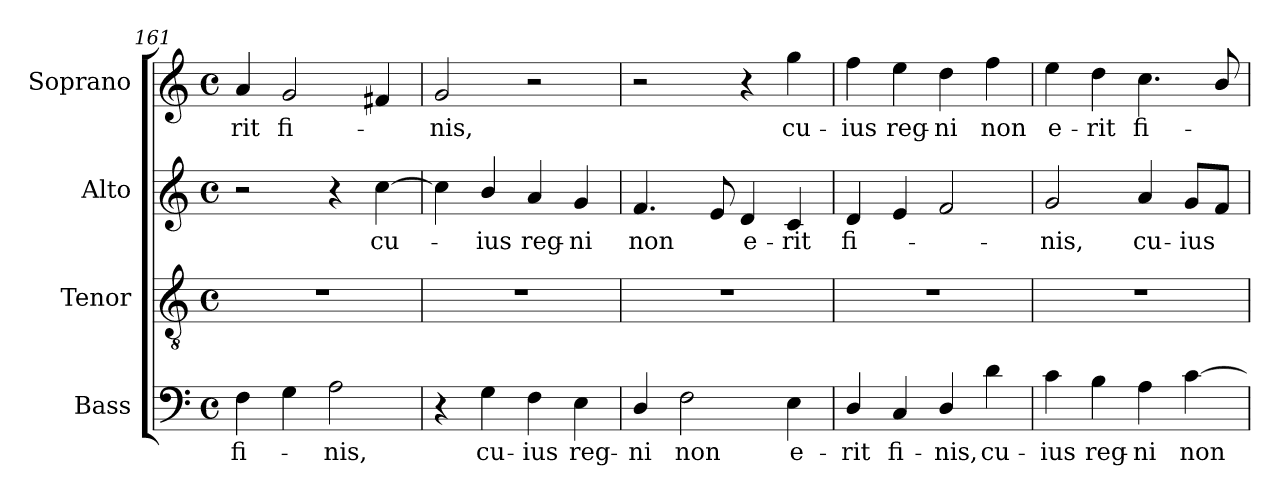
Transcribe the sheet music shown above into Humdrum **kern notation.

**kern	**text	**kern	**kern	**text	**kern	**text
*part4	*part4	*part3	*part2	*part2	*part1	*part1
*staff4	*staff4	*staff3	*staff2	*staff2	*staff1	*staff1
*I"Bass	*	*I"Tenor	*I"Alto	*	*I"Soprano	*
*I'B.	*	*I'T.	*I'A.	*	*I'S.	*
*clefF4	*	*clefGv2	*clefG2	*	*clefG2	*
*	*	*ITrd7c12	*	*	*	*
*k[]	*	*k[]	*k[]	*	*k[]	*
*C:	*	*C:	*C:	*	*C:	*
*M4/4	*	*M4/4	*M4/4	*	*M4/4	*
*met(c)	*	*met(c)	*met(c)	*	*met(c)	*
=161	=161	=161	=161	=161	=161	=161
!	!LO:LY:b:color=#000000	!	!	!	!	!
!	!	!	!	!	!	!LO:LY:b:color=#000000
4Fi\	fi-	1r	2r	.	4ai/	-rit
!	!	!	!	!	!	!LO:LY:b:color=#000000
4Gi\	.	.	.	.	2gi/	fi-
!	!LO:LY:b:color=#000000	!	!	!	!	!
2Ai\	-nis,	.	4r	.	.	.
!	!	!	!	!LO:LY:b:color=#000000	!	!
.	.	.	[4cci\	cu-	4f#i/	.
=162	=162	=162	=162	=162	=162	=162
!	!	!	!	!	!	!LO:LY:b:color=#000000
4r	.	1r	4cci\]	.	2gi/	-nis,
!	!LO:LY:b:color=#000000	!	!	!	!	!
!	!	!	!	!LO:LY:b:color=#000000	!	!
4Gi\	cu-	.	4bi/	-ius	.	.
!	!LO:LY:b:color=#000000	!	!	!	!	!
!	!	!	!	!LO:LY:b:color=#000000	!	!
4Fi\	-ius	.	4ai/	reg-	2r	.
!	!LO:LY:b:color=#000000	!	!	!	!	!
!	!	!	!	!LO:LY:b:color=#000000	!	!
4Ei\	reg-	.	4gi/	-ni	.	.
!!LO:LB:g=z
=163	=163	=163	=163	=163	=163	=163
!	!LO:LY:b:color=#000000	!	!	!	!	!
!	!	!	!	!LO:LY:b:color=#000000	!	!
4Di/	-ni	1r	4.fi/	non	2r	.
!	!LO:LY:b:color=#000000	!	!	!	!	!
2Fi\	non	.	.	.	.	.
.	.	.	8ei/	.	.	.
!	!	!	!	!LO:LY:b:color=#000000	!	!
.	.	.	4di/	e-	4r	.
!	!LO:LY:b:color=#000000	!	!	!	!	!
!	!	!	!	!LO:LY:b:color=#000000	!	!
!	!	!	!	!	!	!LO:LY:b:color=#000000
4Ei\	e-	.	4ci/	-rit	4ggi\	cu-
=164	=164	=164	=164	=164	=164	=164
!	!LO:LY:b:color=#000000	!	!	!	!	!
!	!	!	!	!LO:LY:b:color=#000000	!	!
!	!	!	!	!	!	!LO:LY:b:color=#000000
4Di/	-rit	1r	4di/	fi-	4ffi\	-ius
!	!LO:LY:b:color=#000000	!	!	!	!	!
!	!	!	!	!	!	!LO:LY:b:color=#000000
4Ci/	fi-	.	4ei/	.	4eei\	reg-
!	!LO:LY:b:color=#000000	!	!	!	!	!
!	!	!	!	!	!	!LO:LY:b:color=#000000
4Di/	-nis,	.	2fi/	.	4ddi\	-ni
!	!LO:LY:b:color=#000000	!	!	!	!	!
!	!	!	!	!	!	!LO:LY:b:color=#000000
4di\	cu-	.	.	.	4ffi\	non
=165	=165	=165	=165	=165	=165	=165
!	!LO:LY:b:color=#000000	!	!	!	!	!
!	!	!	!	!LO:LY:b:color=#000000	!	!
!	!	!	!	!	!	!LO:LY:b:color=#000000
4ci\	-ius	1r	2gi/	-nis,	4eei\	e-
!	!LO:LY:b:color=#000000	!	!	!	!	!
!	!	!	!	!	!	!LO:LY:b:color=#000000
4Bi\	reg-	.	.	.	4ddi\	-rit
!	!LO:LY:b:color=#000000	!	!	!	!	!
!	!	!	!	!LO:LY:b:color=#000000	!	!
!	!	!	!	!	!	!LO:LY:b:color=#000000
4Ai\	-ni	.	4ai/	cu-	4.cci\	fi-
!	!LO:LY:b:color=#000000	!	!	!	!	!
!	!	!	!	!LO:LY:b:color=#000000	!	!
[4ci\	non	.	8gi/L	-ius	.	.
.	.	.	8fi/J	.	8bi/	.
=	=	=	=	=	=	=
*-	*-	*-	*-	*-	*-	*-
